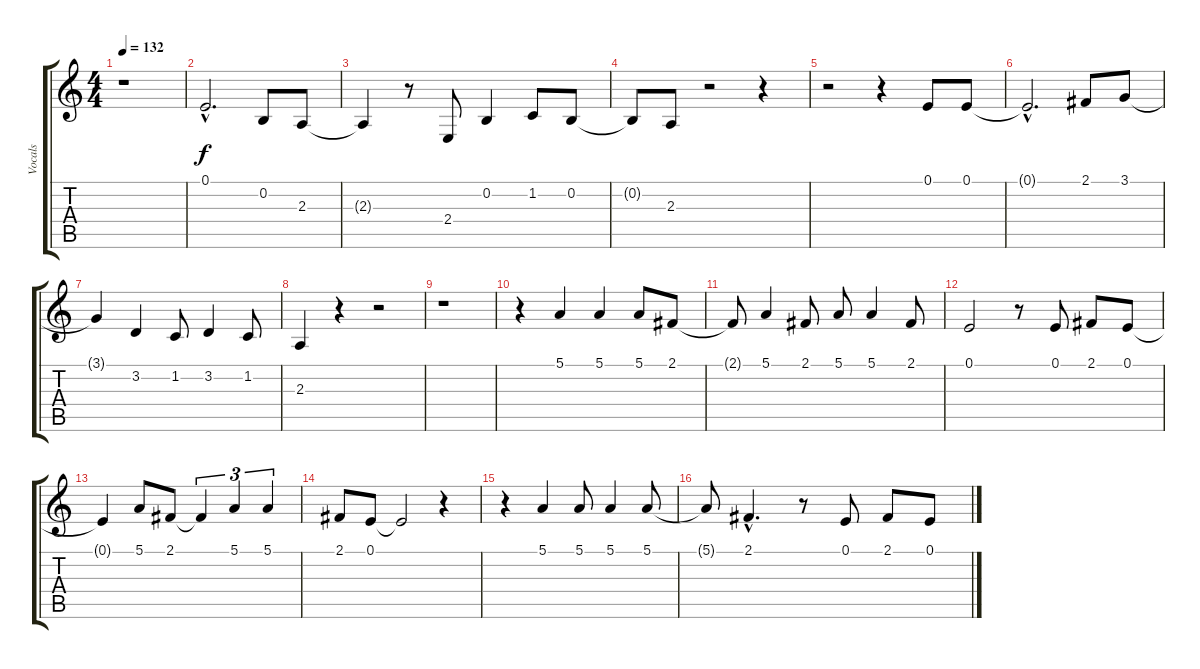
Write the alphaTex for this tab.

\track ("Vocals" "Vocals") {instrument bassoon}
\staff {score tabs}
\tuning (E4 B3 G3 D3 A2 E2) {hide}
\ts (4 4)
\tempo 132
\clef g2
\ks c
r.1{dy f} |
0.1{hac}.2{d} 0.2.8 2.3.8 |
2.3{t}.4 r.8 2.4.8 0.2.4 1.2.8 0.2.8 |
0.2{t}.8 2.3.8 r.2 r.4 |
r.2 r.4 0.1.8 0.1.8 |
0.1{hac t}.2{d} 2.1.8 3.1.8 |
3.1{t}.4 3.2.4 1.2.8 3.2.4 1.2.8 |
2.3.4 r.4 r.2 |
r.1 |
r.4 5.1.4 5.1.4 5.1.8 2.1.8 |
2.1{t}.8 5.1.4 2.1.8 5.1.8 5.1.4 2.1.8 |
0.1.2 r.8 0.1.8 2.1.8 0.1.8 |
0.1{t}.4 5.1.8 2.1.8 2.1{t}.4{tu (3 2)} 5.1.4{tu (3 2)} 5.1.4{tu (3 2)} |
2.1.8 0.1.8 0.1{t}.2 r.4 |
r.4 5.1.4 5.1.8 5.1.4 5.1.8 |
5.1{t}.8 2.1{hac}.4{d} r.8 0.1.8 2.1.8 0.1.8
